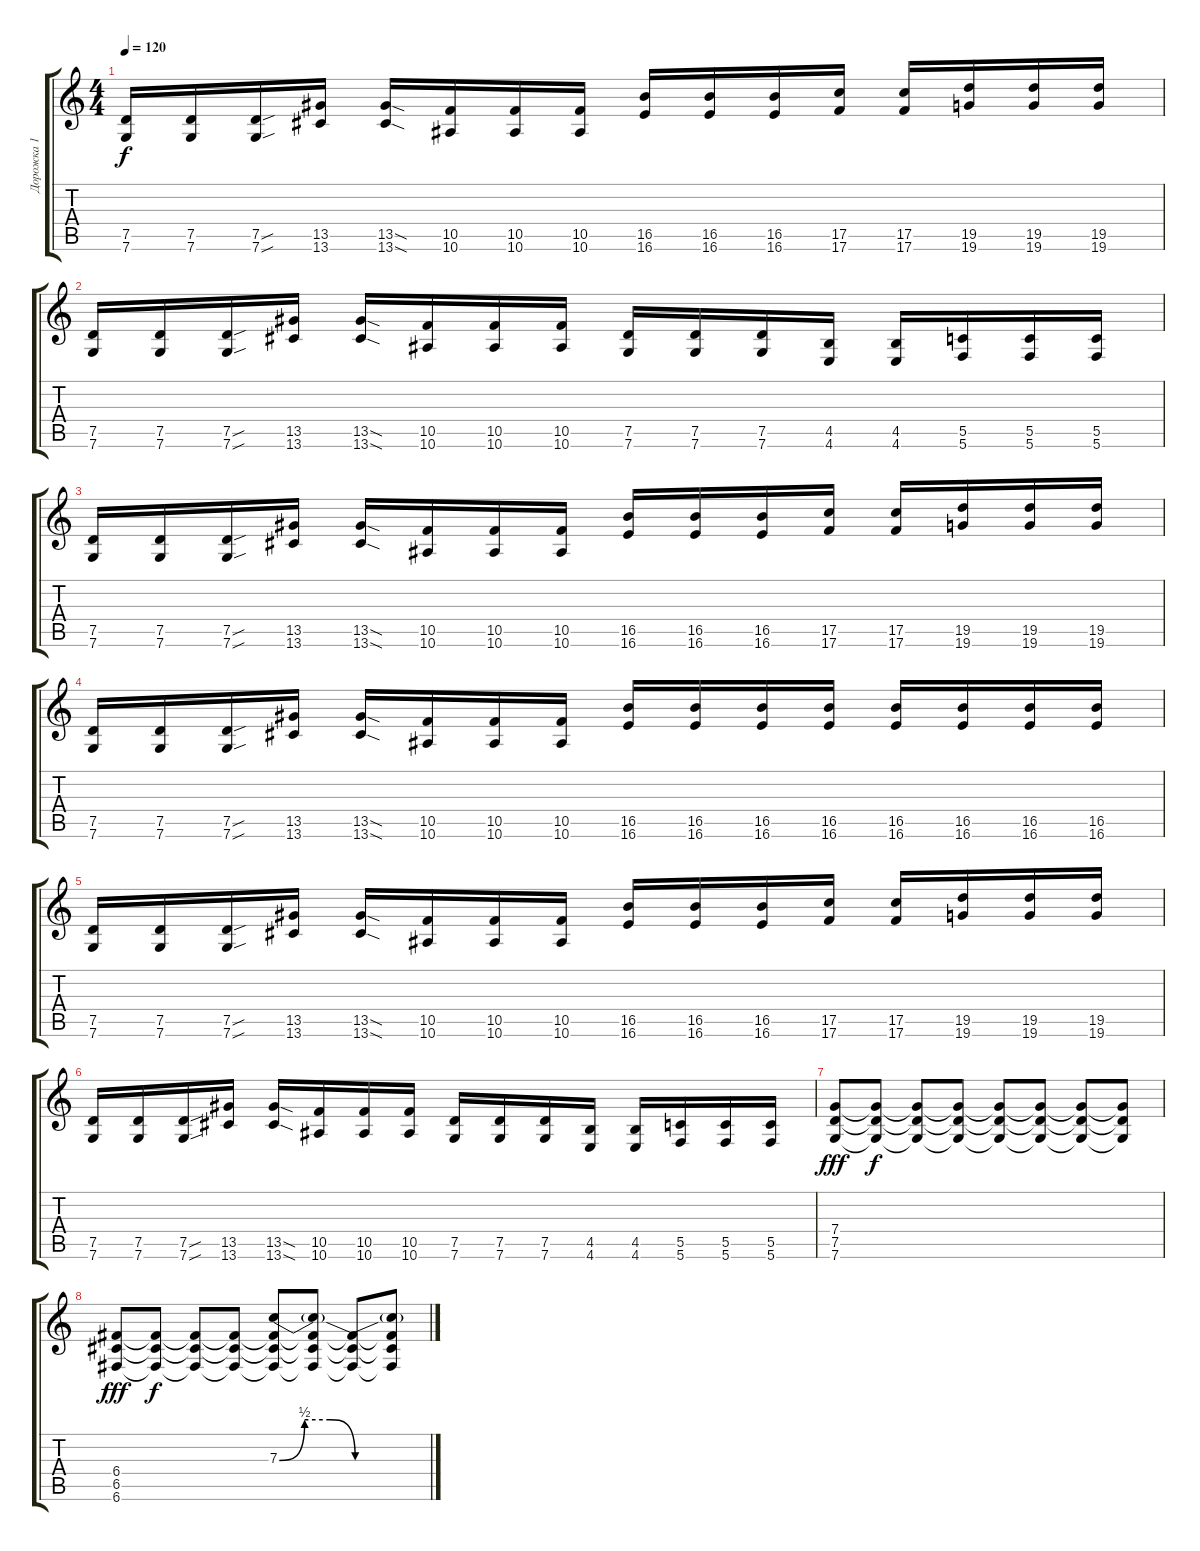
\track ("Дорожка 1" "Дорожка 1") {instrument distortionguitar}
\staff {score tabs}
\tuning (D4 A3 F3 C3 G2 C2) {hide}
\ts (4 4)
\tempo 120
\clef g2
\ks c
(7.5 7.6).16{dy f} (7.5 7.6).16 (7.5{sou} 7.6{sou}).16 (13.5 13.6).16 (13.5{sod} 13.6{sod}).16 (10.5 10.6).16 (10.5 10.6).16 (10.5 10.6).16 (16.5 16.6).16 (16.5 16.6).16 (16.5 16.6).16 (17.5 17.6).16 (17.5 17.6).16 (19.5 19.6).16 (19.5 19.6).16 (19.5 19.6).16 |
(7.5 7.6).16 (7.5 7.6).16 (7.5{sou} 7.6{sou}).16 (13.5 13.6).16 (13.5{sod} 13.6{sod}).16 (10.5 10.6).16 (10.5 10.6).16 (10.5 10.6).16 (7.5 7.6).16 (7.5 7.6).16 (7.5 7.6).16 (4.5 4.6).16 (4.5 4.6).16 (5.5 5.6).16 (5.5 5.6).16 (5.5 5.6).16 |
(7.5 7.6).16 (7.5 7.6).16 (7.5{sou} 7.6{sou}).16 (13.5 13.6).16 (13.5{sod} 13.6{sod}).16 (10.5 10.6).16 (10.5 10.6).16 (10.5 10.6).16 (16.5 16.6).16 (16.5 16.6).16 (16.5 16.6).16 (17.5 17.6).16 (17.5 17.6).16 (19.5 19.6).16 (19.5 19.6).16 (19.5 19.6).16 |
(7.5 7.6).16 (7.5 7.6).16 (7.5{sou} 7.6{sou}).16 (13.5 13.6).16 (13.5{sod} 13.6{sod}).16 (10.5 10.6).16 (10.5 10.6).16 (10.5 10.6).16 (16.5 16.6).16 (16.5 16.6).16 (16.5 16.6).16 (16.5 16.6).16 (16.5 16.6).16 (16.5 16.6).16 (16.5 16.6).16 (16.5 16.6).16 |
(7.5 7.6).16 (7.5 7.6).16 (7.5{sou} 7.6{sou}).16 (13.5 13.6).16 (13.5{sod} 13.6{sod}).16 (10.5 10.6).16 (10.5 10.6).16 (10.5 10.6).16 (16.5 16.6).16 (16.5 16.6).16 (16.5 16.6).16 (17.5 17.6).16 (17.5 17.6).16 (19.5 19.6).16 (19.5 19.6).16 (19.5 19.6).16 |
(7.5 7.6).16 (7.5 7.6).16 (7.5{sou} 7.6{sou}).16 (13.5 13.6).16 (13.5{sod} 13.6{sod}).16 (10.5 10.6).16 (10.5 10.6).16 (10.5 10.6).16 (7.5 7.6).16 (7.5 7.6).16 (7.5 7.6).16 (4.5 4.6).16 (4.5 4.6).16 (5.5 5.6).16 (5.5 5.6).16 (5.5 5.6).16 |
(7.4 7.5 7.6).8{dy fff} (7.4{t} 7.5{t} 7.6{t}).8{dy f} (7.4{t} 7.5{t} 7.6{t}).8 (7.4{t} 7.5{t} 7.6{t}).8 (7.4{t} 7.5{t} 7.6{t}).8 (7.4{t} 7.5{t} 7.6{t}).8 (7.4{t} 7.5{t} 7.6{t}).8 (7.4{t} 7.5{t} 7.6{t}).8 |
(6.4 6.5 6.6).8{dy fff} (6.4{t} 6.5{t} 6.6{t}).8{dy f} (6.4{t} 6.5{t} 6.6{t}).8 (6.4{t} 6.5{t} 6.6{t}).8 (7.3{be (custom 0 0 10 2 20 2 30 0 60 0)} 6.4{t} 6.5{t} 6.6{t}).8 (7.3{t} 6.4{t} 6.5{t} 6.6{t}).8 (6.4{t} 6.5{t} 6.6{t}).8 (7.3{t} 6.4{t} 6.5{t} 6.6{t}).8
